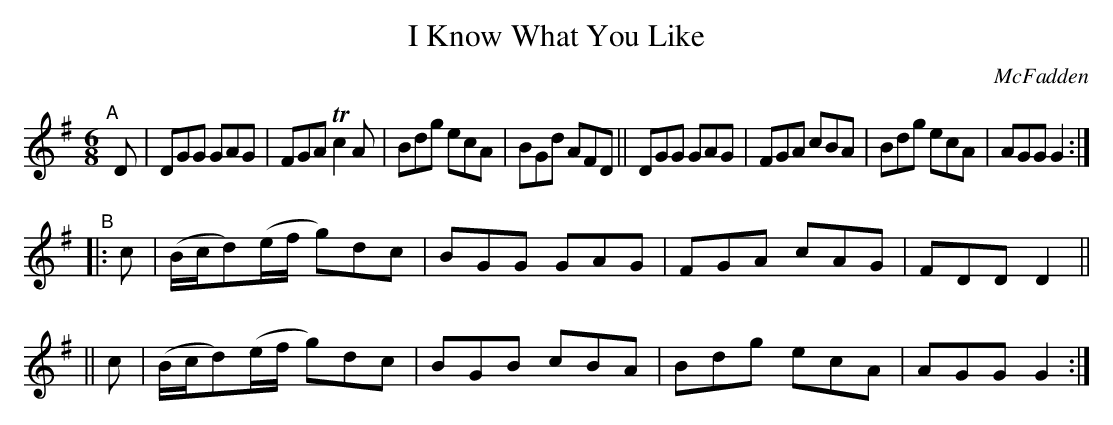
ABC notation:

X:1
T: I Know What You Like
O: McFadden
M: 6/8
L: 1/8
K: G
"^A"[|] D |\
DGG GAG | FGA Tc2A | Bdg ecA | BGd AFD ||\
DGG GAG | FGA  cBA | Bdg ecA | AGG G2 :|
"^B"\
|: c | (B/2c/2d)(e/2f/2 g)dc | BGG GAG | FGA cAG | FDD D2 ||
|| c | (B/2c/2d)(e/2f/2 g)dc | BGB cBA | Bdg ecA | AGG G2 :|
